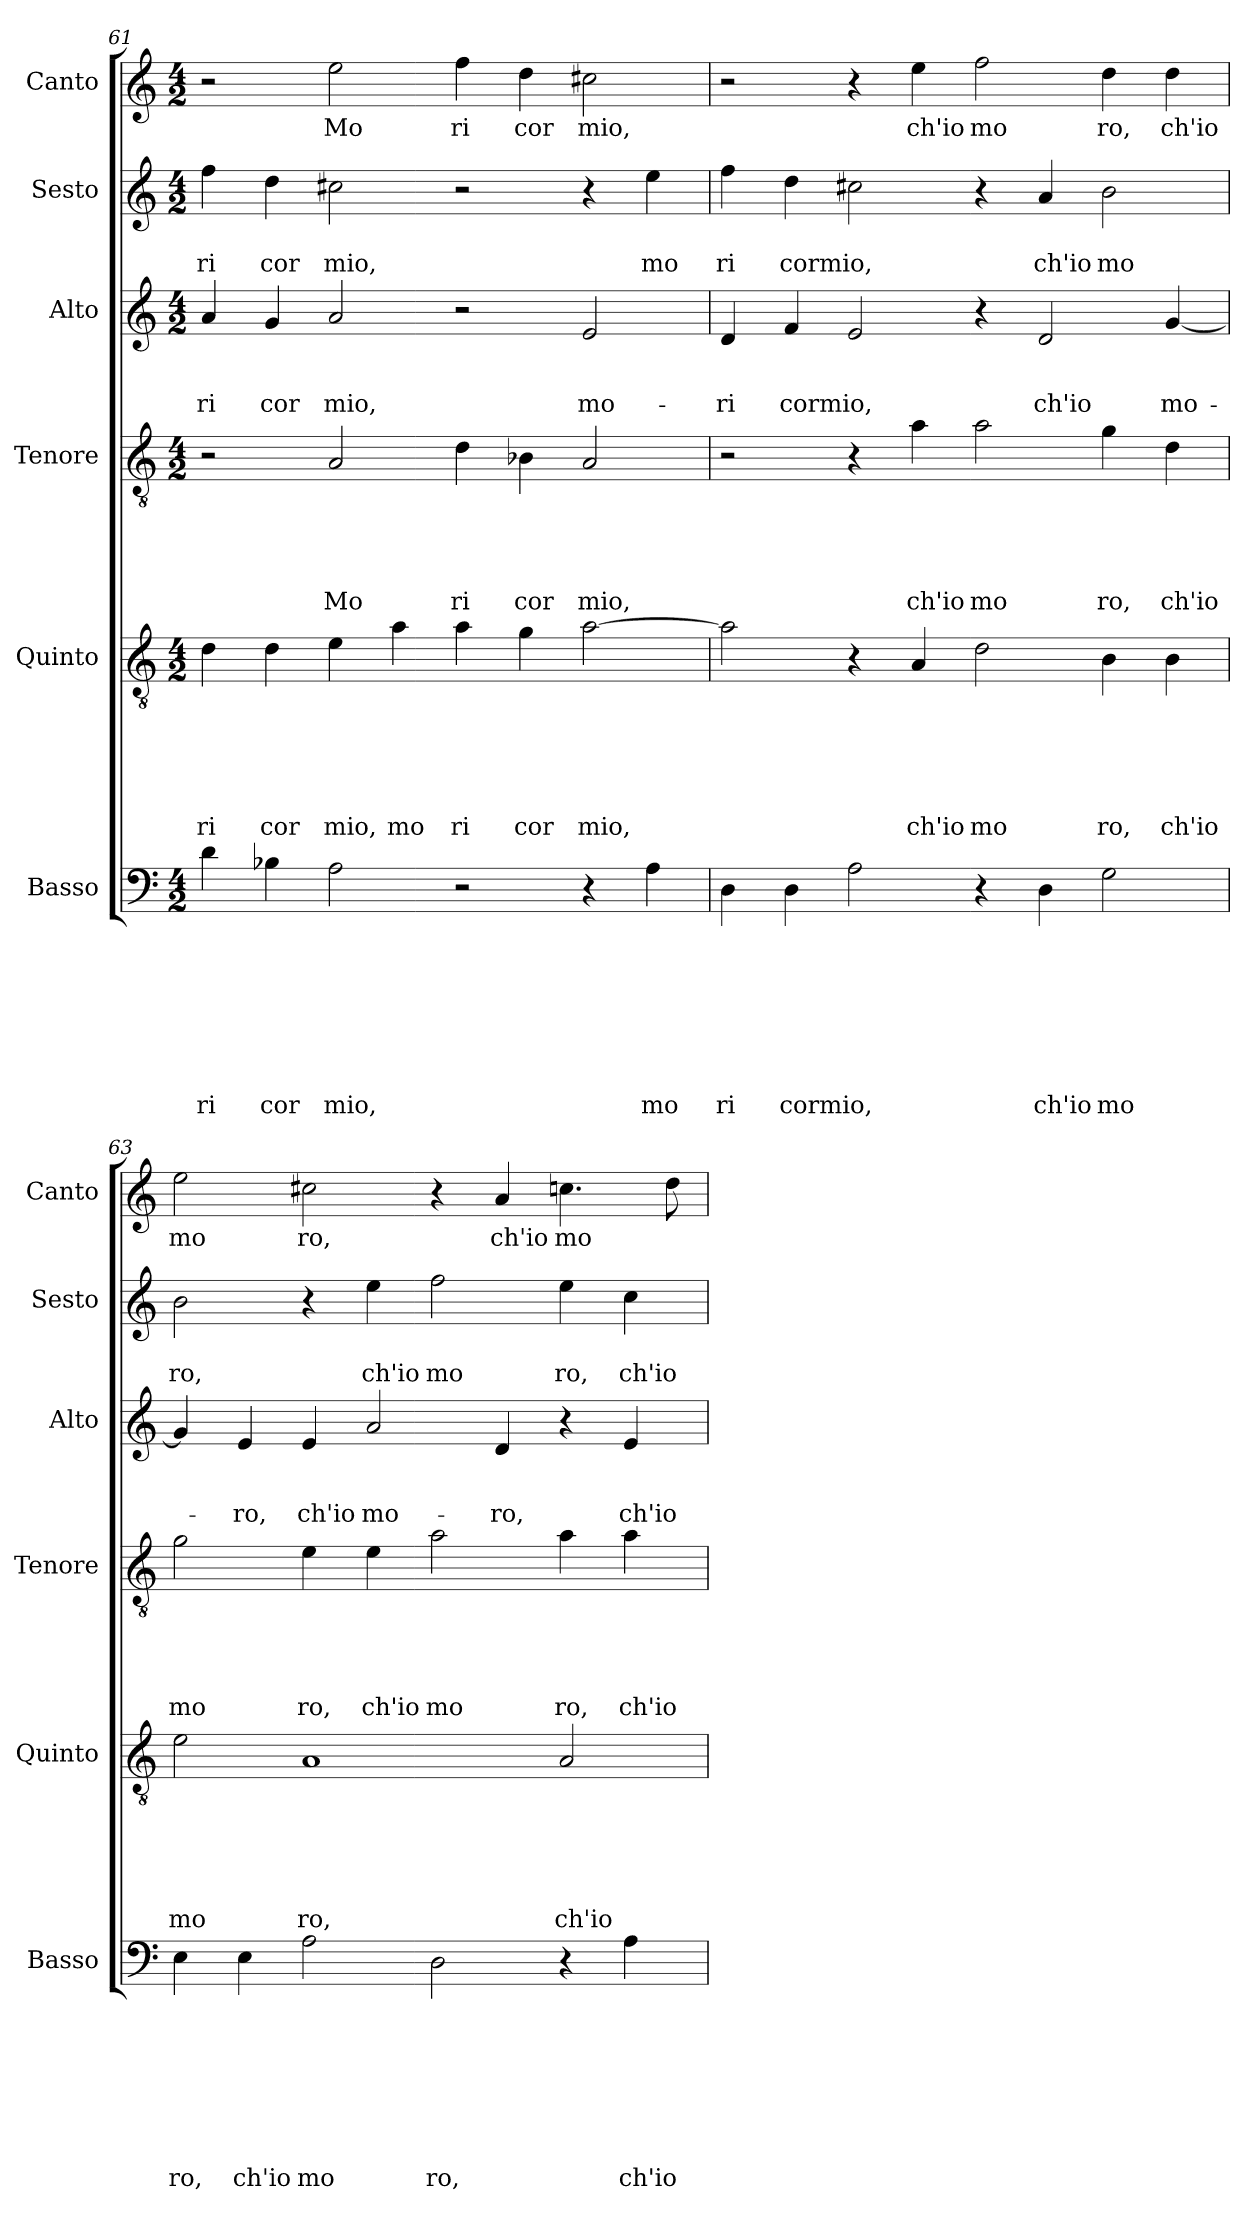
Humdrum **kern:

**kern	**text	**text	**text	**text	**text	**text	**text	**text	**kern	**text	**text	**text	**text	**text	**text	**kern	**text	**text	**text	**text	**text	**kern	**text	**text	**text	**kern	**text	**text	**kern	**text
*part6	*part6	*part6	*part6	*part6	*part6	*part6	*part6	*part6	*part5	*part5	*part5	*part5	*part5	*part5	*part5	*part4	*part4	*part4	*part4	*part4	*part4	*part3	*part3	*part3	*part3	*part2	*part2	*part2	*part1	*part1
*staff6	*staff6	*staff6	*staff6	*staff6	*staff6	*staff6	*staff6	*staff6	*staff5	*staff5	*staff5	*staff5	*staff5	*staff5	*staff5	*staff4	*staff4	*staff4	*staff4	*staff4	*staff4	*staff3	*staff3	*staff3	*staff3	*staff2	*staff2	*staff2	*staff1	*staff1
*I"Basso	*	*	*	*	*	*	*	*	*I"Quinto	*	*	*	*	*	*	*I"Tenore	*	*	*	*	*	*I"Alto	*	*	*	*I"Sesto	*	*	*I"Canto	*
*I'Basso	*	*	*	*	*	*	*	*	*I'Quinto	*	*	*	*	*	*	*I'Tenore	*	*	*	*	*	*I'Alto	*	*	*	*I'Sesto	*	*	*I'Canto	*
*clefF4	*	*	*	*	*	*	*	*	*clefGv2	*	*	*	*	*	*	*clefGv2	*	*	*	*	*	*clefG2	*	*	*	*clefG2	*	*	*clefG2	*
*k[]	*	*	*	*	*	*	*	*	*k[]	*	*	*	*	*	*	*k[]	*	*	*	*	*	*k[]	*	*	*	*k[]	*	*	*k[]	*
*C:	*	*	*	*	*	*	*	*	*C:	*	*	*	*	*	*	*C:	*	*	*	*	*	*C:	*	*	*	*C:	*	*	*C:	*
*M4/2	*	*	*	*	*	*	*	*	*M4/2	*	*	*	*	*	*	*M4/2	*	*	*	*	*	*M4/2	*	*	*	*M4/2	*	*	*M4/2	*
=61	=61	=61	=61	=61	=61	=61	=61	=61	=61	=61	=61	=61	=61	=61	=61	=61	=61	=61	=61	=61	=61	=61	=61	=61	=61	=61	=61	=61	=61	=61
!	!	!	!	!	!	!	!	!LO:LY:b	!	!	!	!	!	!	!LO:LY:b	!	!	!	!	!	!	!	!	!	!LO:LY:b	!	!	!LO:LY:b	!	!
4d\	.	.	.	.	.	.	.	ri	4d\	.	.	.	.	.	ri	2r	.	.	.	.	.	4a/	.	.	-ri	4ff\	.	ri	2r	.
!	!	!	!	!	!	!	!	!LO:LY:b	!	!	!	!	!	!	!LO:LY:b	!	!	!	!	!	!	!	!	!	!LO:LY:b	!	!	!LO:LY:b	!	!
4B-X\	.	.	.	.	.	.	.	cor	4d\	.	.	.	.	.	cor	.	.	.	.	.	.	4g/	.	.	cor	4dd\	.	cor	.	.
!	!	!	!	!	!	!	!	!LO:LY:b	!	!	!	!	!	!	!LO:LY:b	!	!	!	!	!	!LO:LY:b	!	!	!	!LO:LY:b	!	!	!LO:LY:b	!	!LO:LY:b
2A\	.	.	.	.	.	.	.	mio,	4e\	.	.	.	.	.	mio,	2A/	.	.	.	.	Mo	2a/	.	.	mio,	2cc#X\	.	mio,	2ee\	Mo
!	!	!	!	!	!	!	!	!	!	!	!	!	!	!	!LO:LY:b	!	!	!	!	!	!	!	!	!	!	!	!	!	!	!
.	.	.	.	.	.	.	.	.	4a\	.	.	.	.	.	mo	.	.	.	.	.	.	.	.	.	.	.	.	.	.	.
!	!	!	!	!	!	!	!	!	!	!	!	!	!	!	!LO:LY:b	!	!	!	!	!	!LO:LY:b	!	!	!	!	!	!	!	!	!LO:LY:b
2r	.	.	.	.	.	.	.	.	4a\	.	.	.	.	.	ri	4d\	.	.	.	.	ri	2r	.	.	.	2r	.	.	4ff\	ri
!	!	!	!	!	!	!	!	!	!	!	!	!	!	!	!LO:LY:b	!	!	!	!	!	!LO:LY:b	!	!	!	!	!	!	!	!	!LO:LY:b
.	.	.	.	.	.	.	.	.	4g\	.	.	.	.	.	cor	4B-X\	.	.	.	.	cor	.	.	.	.	.	.	.	4dd\	cor
!	!	!	!	!	!	!	!	!	!	!	!	!	!	!	!LO:LY:b	!	!	!	!	!	!LO:LY:b	!	!	!	!LO:LY:b	!	!	!	!	!LO:LY:b
4r	.	.	.	.	.	.	.	.	[>2a\	.	.	.	.	.	mio,	2A/	.	.	.	.	mio,	2e/	.	.	mo-	4r	.	.	2cc#X\	mio,
!	!	!	!	!	!	!	!	!LO:LY:b	!	!	!	!	!	!	!	!	!	!	!	!	!	!	!	!	!	!	!	!LO:LY:b	!	!
4A\	.	.	.	.	.	.	.	mo	.	.	.	.	.	.	.	.	.	.	.	.	.	.	.	.	.	4ee\	.	mo	.	.
=62	=62	=62	=62	=62	=62	=62	=62	=62	=62	=62	=62	=62	=62	=62	=62	=62	=62	=62	=62	=62	=62	=62	=62	=62	=62	=62	=62	=62	=62	=62
!	!	!	!	!	!	!	!	!LO:LY:b	!	!	!	!	!	!	!	!	!	!	!	!	!	!	!	!	!LO:LY:b	!	!	!LO:LY:b	!	!
4D\	.	.	.	.	.	.	.	ri	2a\]	.	.	.	.	.	.	2r	.	.	.	.	.	4d/	.	.	-ri	4ff\	.	ri	2r	.
!	!	!	!	!	!	!	!	!LO:LY:b	!	!	!	!	!	!	!	!	!	!	!	!	!	!	!	!	!LO:LY:b	!	!	!LO:LY:b	!	!
4D\	.	.	.	.	.	.	.	cormio,	.	.	.	.	.	.	.	.	.	.	.	.	.	4f/	.	.	cormio,	4dd\	.	cormio,	.	.
2A\	.	.	.	.	.	.	.	.	4r	.	.	.	.	.	.	4r	.	.	.	.	.	2e/	.	.	.	2cc#X\	.	.	4r	.
!	!	!	!	!	!	!	!	!	!	!	!	!	!	!	!LO:LY:b	!	!	!	!	!	!LO:LY:b	!	!	!	!	!	!	!	!	!LO:LY:b
.	.	.	.	.	.	.	.	.	4A/	.	.	.	.	.	ch'io	4a\	.	.	.	.	ch'io	.	.	.	.	.	.	.	4ee\	ch'io
!	!	!	!	!	!	!	!	!	!	!	!	!	!	!	!LO:LY:b	!	!	!	!	!	!LO:LY:b	!	!	!	!	!	!	!	!	!LO:LY:b
4r	.	.	.	.	.	.	.	.	2d\	.	.	.	.	.	mo	2a\	.	.	.	.	mo	4r	.	.	.	4r	.	.	2ff\	mo
!	!	!	!	!	!	!	!	!LO:LY:b	!	!	!	!	!	!	!	!	!	!	!	!	!	!	!	!	!LO:LY:b	!	!	!LO:LY:b	!	!
4D\	.	.	.	.	.	.	.	ch'io	.	.	.	.	.	.	.	.	.	.	.	.	.	2d/	.	.	ch'io	4a/	.	ch'io	.	.
!	!	!	!	!	!	!	!	!LO:LY:b	!	!	!	!	!	!	!LO:LY:b	!	!	!	!	!	!LO:LY:b	!	!	!	!	!	!	!LO:LY:b	!	!LO:LY:b
2G\	.	.	.	.	.	.	.	mo	4B\	.	.	.	.	.	ro,	4g\	.	.	.	.	ro,	.	.	.	.	2b\	.	mo	4dd\	ro,
!	!	!	!	!	!	!	!	!	!	!	!	!	!	!	!LO:LY:b	!	!	!	!	!	!LO:LY:b	!	!	!	!LO:LY:b	!	!	!	!	!LO:LY:b
.	.	.	.	.	.	.	.	.	4B\	.	.	.	.	.	ch'io	4d\	.	.	.	.	ch'io	[>4g/	.	.	mo-	.	.	.	4dd\	ch'io
!!LO:PB:g=z
=63	=63	=63	=63	=63	=63	=63	=63	=63	=63	=63	=63	=63	=63	=63	=63	=63	=63	=63	=63	=63	=63	=63	=63	=63	=63	=63	=63	=63	=63	=63
!	!	!	!	!	!	!	!	!LO:LY:b	!	!	!	!	!	!	!LO:LY:b	!	!	!	!	!	!LO:LY:b	!	!	!	!	!	!	!LO:LY:b	!	!LO:LY:b
4E\	.	.	.	.	.	.	.	ro,	2e\	.	.	.	.	.	mo	2g\	.	.	.	.	mo	4g/]	.	.	.	2b\	.	ro,	2ee\	mo
!	!	!	!	!	!	!	!	!LO:LY:b	!	!	!	!	!	!	!	!	!	!	!	!	!	!	!	!	!LO:LY:b	!	!	!	!	!
4E\	.	.	.	.	.	.	.	ch'io	.	.	.	.	.	.	.	.	.	.	.	.	.	4e/	.	.	-ro,	.	.	.	.	.
!	!	!	!	!	!	!	!	!LO:LY:b	!	!	!	!	!	!	!LO:LY:b	!	!	!	!	!	!LO:LY:b	!	!	!	!LO:LY:b	!	!	!	!	!LO:LY:b
2A\	.	.	.	.	.	.	.	mo	1A	.	.	.	.	.	ro,	4e\	.	.	.	.	ro,	4e/	.	.	ch'io	4r	.	.	2cc#X\	ro,
!	!	!	!	!	!	!	!	!	!	!	!	!	!	!	!	!	!	!	!	!	!LO:LY:b	!	!	!	!LO:LY:b	!	!	!LO:LY:b	!	!
.	.	.	.	.	.	.	.	.	.	.	.	.	.	.	.	4e\	.	.	.	.	ch'io	2a/	.	.	mo-	4ee\	.	ch'io	.	.
!	!	!	!	!	!	!	!	!LO:LY:b	!	!	!	!	!	!	!	!	!	!	!	!	!LO:LY:b	!	!	!	!	!	!	!LO:LY:b	!	!
2D\	.	.	.	.	.	.	.	ro,	.	.	.	.	.	.	.	2a\	.	.	.	.	mo	.	.	.	.	2ff\	.	mo	4r	.
!	!	!	!	!	!	!	!	!	!	!	!	!	!	!	!	!	!	!	!	!	!	!	!	!	!LO:LY:b	!	!	!	!	!LO:LY:b
.	.	.	.	.	.	.	.	.	.	.	.	.	.	.	.	.	.	.	.	.	.	4d/	.	.	-ro,	.	.	.	4a/	ch'io
!	!	!	!	!	!	!	!	!	!	!	!	!	!	!	!LO:LY:b	!	!	!	!	!	!LO:LY:b	!	!	!	!	!	!	!LO:LY:b	!	!LO:LY:b
4r	.	.	.	.	.	.	.	.	2A/	.	.	.	.	.	ch'io	4a\	.	.	.	.	ro,	4r	.	.	.	4ee\	.	ro,	4.ccn\	mo
!	!	!	!	!	!	!	!	!LO:LY:b	!	!	!	!	!	!	!	!	!	!	!	!	!LO:LY:b	!	!	!	!LO:LY:b	!	!	!LO:LY:b	!	!
4A\	.	.	.	.	.	.	.	ch'io	.	.	.	.	.	.	.	4a\	.	.	.	.	ch'io	4e/	.	.	ch'io	4cc\	.	ch'io	.	.
.	.	.	.	.	.	.	.	.	.	.	.	.	.	.	.	.	.	.	.	.	.	.	.	.	.	.	.	.	8dd\	.
=	=	=	=	=	=	=	=	=	=	=	=	=	=	=	=	=	=	=	=	=	=	=	=	=	=	=	=	=	=	=
*-	*-	*-	*-	*-	*-	*-	*-	*-	*-	*-	*-	*-	*-	*-	*-	*-	*-	*-	*-	*-	*-	*-	*-	*-	*-	*-	*-	*-	*-	*-
